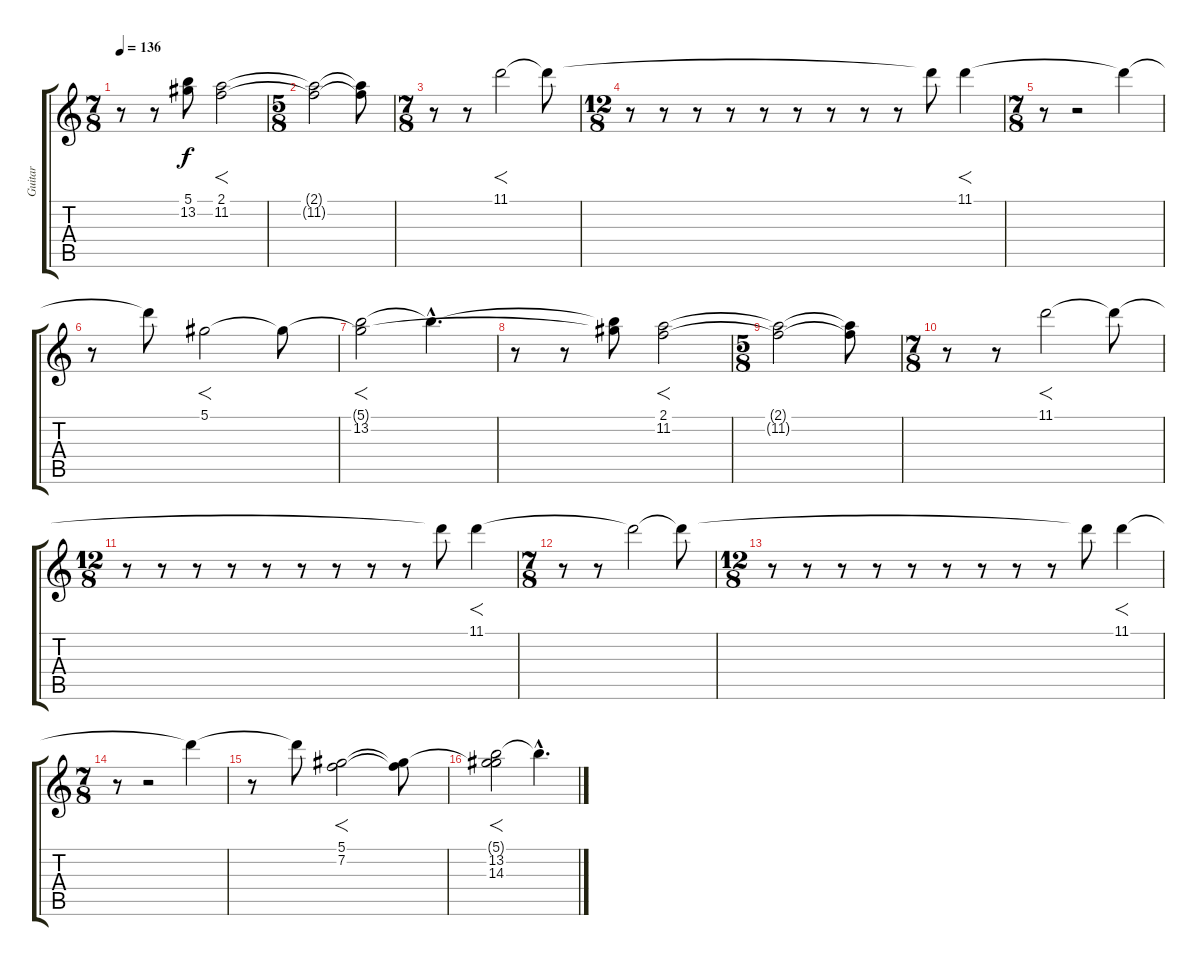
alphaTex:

\track ("Guitar" "Guitar") {instrument distortionguitar}
\staff {score tabs}
\tuning (Eb4 Bb3 Gb3 Db3 Ab2 Eb2) {hide}
\ts (7 8)
\tempo 136
\clef g2
\ks c
r.8{dy f} r.8 (5.1{t} 13.2{t}).8 (2.1 11.2).2{f} |
\ts (5 8)
(2.1{t} 11.2{t}).2 (2.1{t} 11.2{t}).8 |
\ts (7 8)
r.8 r.8 11.1.2{f} 11.1{t}.8 |
\ts (12 8)
r.8 r.8 r.8 r.8 r.8 r.8 r.8 r.8 r.8 11.1{t}.8 11.1.4{f} |
\ts (7 8)
r.8 r.2 11.1{t}.4 |
r.8 11.1{t}.8 5.1.2{f} 5.1{t}.8 |
(5.1{t} 13.2).2{f} 13.2{hac t}.4{d} |
r.8 r.8 (5.1{t} 13.2{t}).8 (2.1 11.2).2{f} |
\ts (5 8)
(2.1{t} 11.2{t}).2 (2.1{t} 11.2{t}).8 |
\ts (7 8)
r.8 r.8 11.1.2{f} 11.1{t}.8 |
\ts (12 8)
r.8 r.8 r.8 r.8 r.8 r.8 r.8 r.8 r.8 11.1{t}.8 11.1.4{f} |
\ts (7 8)
r.8 r.8 11.1{t}.2 11.1{t}.8 |
\ts (12 8)
r.8 r.8 r.8 r.8 r.8 r.8 r.8 r.8 r.8 11.1{t}.8 11.1.4{f} |
\ts (7 8)
r.8 r.2 11.1{t}.4 |
r.8 11.1{t}.8 (5.1 7.2).2{f} (5.1{t} 7.2{t}).8 |
(5.1{t} 13.2 14.3).2{f} 13.2{hac t}.4{d}
